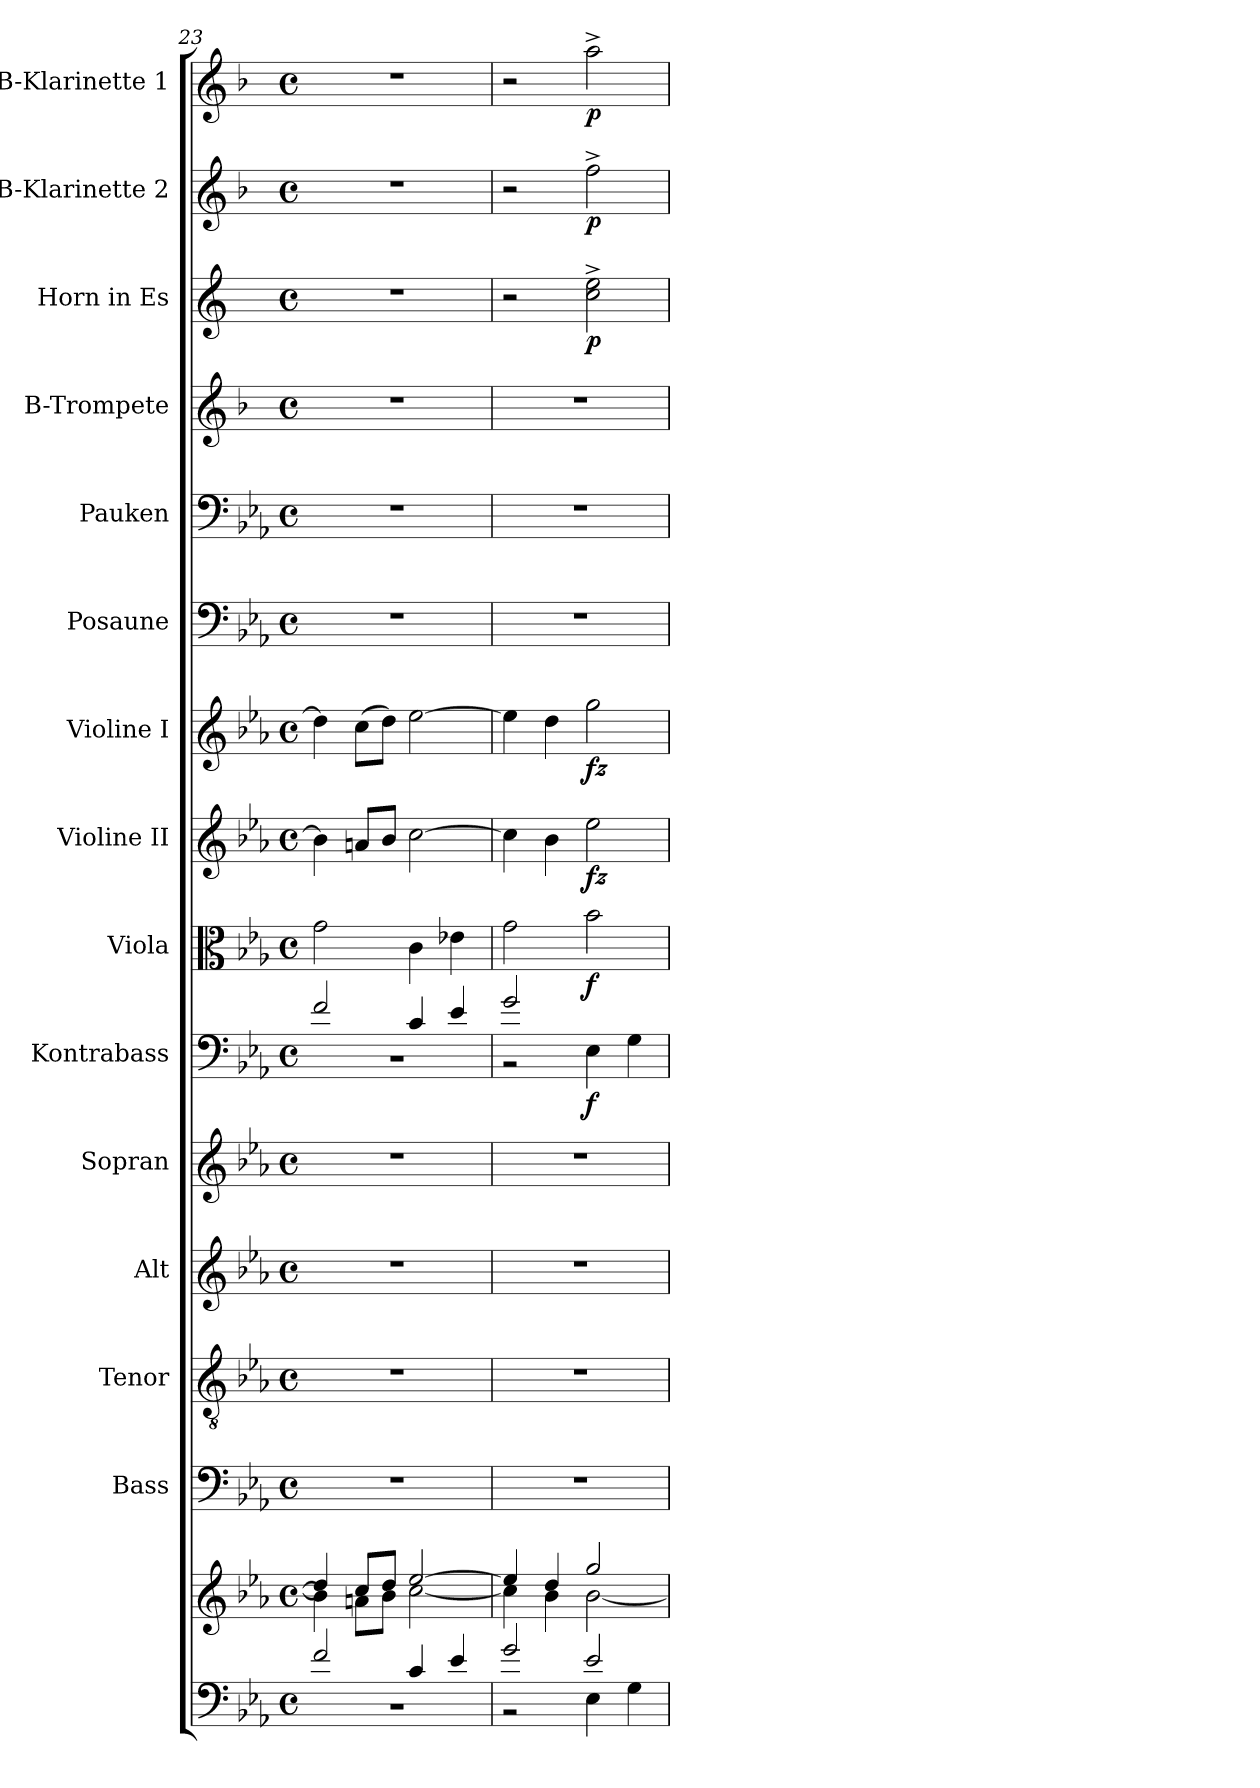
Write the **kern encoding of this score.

**kern	**kern	**kern	**kern	**kern	**kern	**kern	**dynam	**kern	**dynam	**kern	**dynam	**kern	**dynam	**kern	**kern	**kern	**kern	**dynam	**kern	**dynam	**kern	**dynam
*part15	*part15	*part14	*part13	*part12	*part11	*part10	*part10	*part9	*part9	*part8	*part8	*part7	*part7	*part6	*part5	*part4	*part3	*part3	*part2	*part2	*part1	*part1
*staff16	*staff15	*staff14	*staff13	*staff12	*staff11	*staff10	*staff10	*staff9	*staff9	*staff8	*staff8	*staff7	*staff7	*staff6	*staff5	*staff4	*staff3	*staff3	*staff2	*staff2	*staff1	*staff1
*	*	*I"Bass	*I"Tenor	*I"Alt	*I"Sopran	*I"Kontrabass	*	*I"Viola	*	*I"Violine II	*	*I"Violine I	*	*I"Posaune	*I"Pauken	*I"B-Trompete	*I"Horn in Es	*	*I"B-Klarinette 2	*	*I"B-Klarinette 1	*
*	*	*I'B.	*I'T.	*I'A.	*I'S.	*I'Kb.	*	*I'Vla.	*	*I'Vl. II	*	*I'Vl. I	*	*I'Pos.	*I'Pk.	*I'B Trp.	*	*	*I'B Kl. 2	*	*I'B Kl. 1	*
*clefF4	*clefG2	*clefF4	*clefGv2	*clefG2	*clefG2	*clefF4	*	*clefC3	*	*clefG2	*	*clefG2	*	*clefF4	*clefF4	*clefG2	*clefG2	*	*clefG2	*	*clefG2	*
*	*	*	*	*	*	*ITrd7c12	*	*	*	*	*	*	*	*	*	*ITrd1c2	*ITrd5c9	*	*ITrd1c2	*	*ITrd1c2	*
*k[b-e-a-]	*k[b-e-a-]	*k[b-e-a-]	*k[b-e-a-]	*k[b-e-a-]	*k[b-e-a-]	*k[b-e-a-]	*	*k[b-e-a-]	*	*k[b-e-a-]	*	*k[b-e-a-]	*	*k[b-e-a-]	*k[b-e-a-]	*k[b-e-a-]	*k[b-e-a-]	*	*k[b-e-a-]	*	*k[b-e-a-]	*
*E-:	*E-:	*E-:	*E-:	*E-:	*E-:	*E-:	*	*E-:	*	*E-:	*	*E-:	*	*E-:	*E-:	*E-:	*E-:	*	*E-:	*	*E-:	*
*M4/4	*M4/4	*M4/4	*M4/4	*M4/4	*M4/4	*M4/4	*	*M4/4	*	*M4/4	*	*M4/4	*	*M4/4	*M4/4	*M4/4	*M4/4	*	*M4/4	*	*M4/4	*
*met(c)	*met(c)	*met(c)	*met(c)	*met(c)	*met(c)	*met(c)	*	*met(c)	*	*met(c)	*	*met(c)	*	*met(c)	*met(c)	*met(c)	*met(c)	*	*met(c)	*	*met(c)	*
=23	=23	=23	=23	=23	=23	=23	=23	=23	=23	=23	=23	=23	=23	=23	=23	=23	=23	=23	=23	=23	=23	=23
*^	*^	*	*	*	*	*^	*	*	*	*	*	*	*	*	*	*	*	*	*	*	*	*
2f/	1r	4dd/]	4b-\]	1r	1r	1r	1r	2F/	1r	.	2g\	.	4b-\]	.	4dd\]	.	1r	1r	1r	1r	.	1r	.	1r	.
.	.	8cc/L	8an\L	.	.	.	.	.	.	.	.	.	8an/L	.	(>8cc\L	.	.	.	.	.	.	.	.	.	.
.	.	8dd/J	8b-\J	.	.	.	.	.	.	.	.	.	8b-/J	.	8dd\J)	.	.	.	.	.	.	.	.	.	.
4c/	.	[>2ee-/	[<2cc\	.	.	.	.	4C/	.	.	4c\	.	[2cc\	.	[2ee-\	.	.	.	.	.	.	.	.	.	.
4e-/	.	.	.	.	.	.	.	4E-/	.	.	4e-X\	.	.	.	.	.	.	.	.	.	.	.	.	.	.
!!LO:PB:g=z
=24	=24	=24	=24	=24	=24	=24	=24	=24	=24	=24	=24	=24	=24	=24	=24	=24	=24	=24	=24	=24	=24	=24	=24	=24	=24
2g/	2r	4ee-/]	4cc\]	1r	1r	1r	1r	2G/	2r	.	2g\	.	4cc\]	.	4ee-\]	.	1r	1r	1r	2r	.	2r	.	2r	.
.	.	4dd/	4b-\	.	.	.	.	.	.	.	.	.	4b-\	.	4dd\	.	.	.	.	.	.	.	.	.	.
!	!	!	!	!	!	!	!	!	!	!LO:DY:b	!	!LO:DY:b	!	!LO:DY:b	!	!LO:DY:b	!	!	!	!	!LO:DY:b	!	!LO:DY:b	!	!LO:DY:b
2e-/	4E-\	2gg/	[<2b-\	.	.	.	.	2ryy	4EE-\	f	2b-\	f	2ee-\	fz	2gg\	fz	.	.	.	2e-\^> 2g\^>	p	2ee-^>\	p	2gg^>\	p
.	4G\	.	.	.	.	.	.	.	4GG\	.	.	.	.	.	.	.	.	.	.	.	.	.	.	.	.
*v	*v	*	*	*	*	*	*	*v	*v	*	*	*	*	*	*	*	*	*	*	*	*	*	*	*	*
*	*v	*v	*	*	*	*	*	*	*	*	*	*	*	*	*	*	*	*	*	*	*	*	*
=	=	=	=	=	=	=	=	=	=	=	=	=	=	=	=	=	=	=	=	=	=	=
*-	*-	*-	*-	*-	*-	*-	*-	*-	*-	*-	*-	*-	*-	*-	*-	*-	*-	*-	*-	*-	*-	*-
